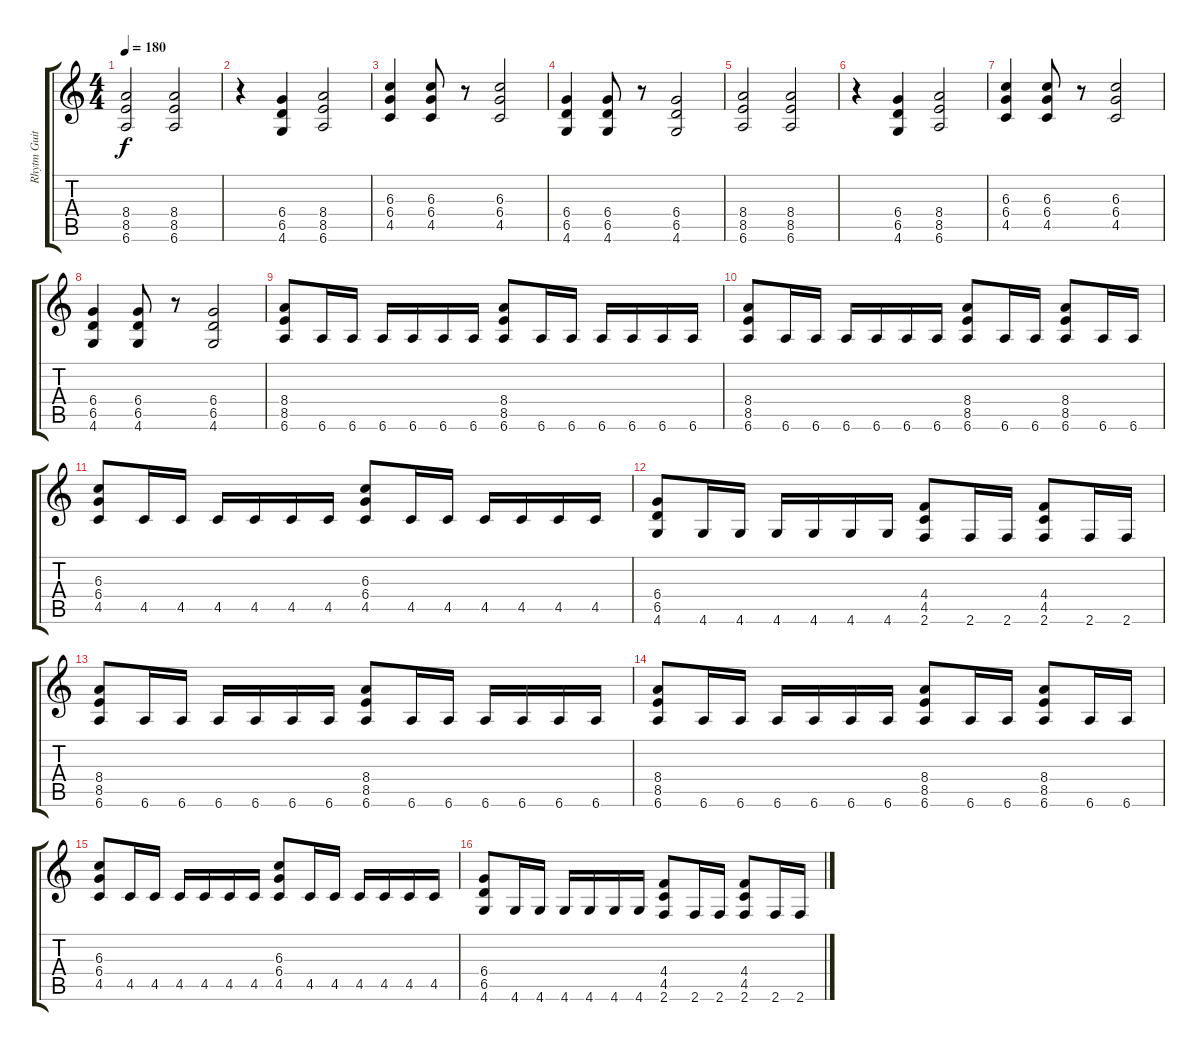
\track ("Rhytm Guitar" "Rhytm Guit") {instrument distortionguitar}
\staff {score tabs}
\tuning (Eb4 Bb3 Gb3 Db3 Ab2 Eb2) {hide}
\ts (4 4)
\tempo 180
\clef g2
\ks c
(8.4 8.5 6.6).2{dy f} (8.4 8.5 6.6).2 |
r.4 (6.4 6.5 4.6).4 (8.4 8.5 6.6).2 |
(6.3 6.4 4.5).4 (6.3 6.4 4.5).8 r.8 (6.3 6.4 4.5).2 |
(6.4 6.5 4.6).4 (6.4 6.5 4.6).8 r.8 (6.4 6.5 4.6).2 |
(8.4 8.5 6.6).2 (8.4 8.5 6.6).2 |
r.4 (6.4 6.5 4.6).4 (8.4 8.5 6.6).2 |
(6.3 6.4 4.5).4 (6.3 6.4 4.5).8 r.8 (6.3 6.4 4.5).2 |
(6.4 6.5 4.6).4 (6.4 6.5 4.6).8 r.8 (6.4 6.5 4.6).2 |
(8.4 8.5 6.6).8 6.6.16 6.6.16 6.6.16 6.6.16 6.6.16 6.6.16 (8.4 8.5 6.6).8 6.6.16 6.6.16 6.6.16 6.6.16 6.6.16 6.6.16 |
(8.4 8.5 6.6).8 6.6.16 6.6.16 6.6.16 6.6.16 6.6.16 6.6.16 (8.4 8.5 6.6).8 6.6.16 6.6.16 (8.4 8.5 6.6).8 6.6.16 6.6.16 |
(6.3 6.4 4.5).8 4.5.16 4.5.16 4.5.16 4.5.16 4.5.16 4.5.16 (6.3 6.4 4.5).8 4.5.16 4.5.16 4.5.16 4.5.16 4.5.16 4.5.16 |
(6.4 6.5 4.6).8 4.6.16 4.6.16 4.6.16 4.6.16 4.6.16 4.6.16 (4.4 4.5 2.6).8 2.6.16 2.6.16 (4.4 4.5 2.6).8 2.6.16 2.6.16 |
(8.4 8.5 6.6).8 6.6.16 6.6.16 6.6.16 6.6.16 6.6.16 6.6.16 (8.4 8.5 6.6).8 6.6.16 6.6.16 6.6.16 6.6.16 6.6.16 6.6.16 |
(8.4 8.5 6.6).8 6.6.16 6.6.16 6.6.16 6.6.16 6.6.16 6.6.16 (8.4 8.5 6.6).8 6.6.16 6.6.16 (8.4 8.5 6.6).8 6.6.16 6.6.16 |
(6.3 6.4 4.5).8 4.5.16 4.5.16 4.5.16 4.5.16 4.5.16 4.5.16 (6.3 6.4 4.5).8 4.5.16 4.5.16 4.5.16 4.5.16 4.5.16 4.5.16 |
(6.4 6.5 4.6).8 4.6.16 4.6.16 4.6.16 4.6.16 4.6.16 4.6.16 (4.4 4.5 2.6).8 2.6.16 2.6.16 (4.4 4.5 2.6).8 2.6.16 2.6.16
